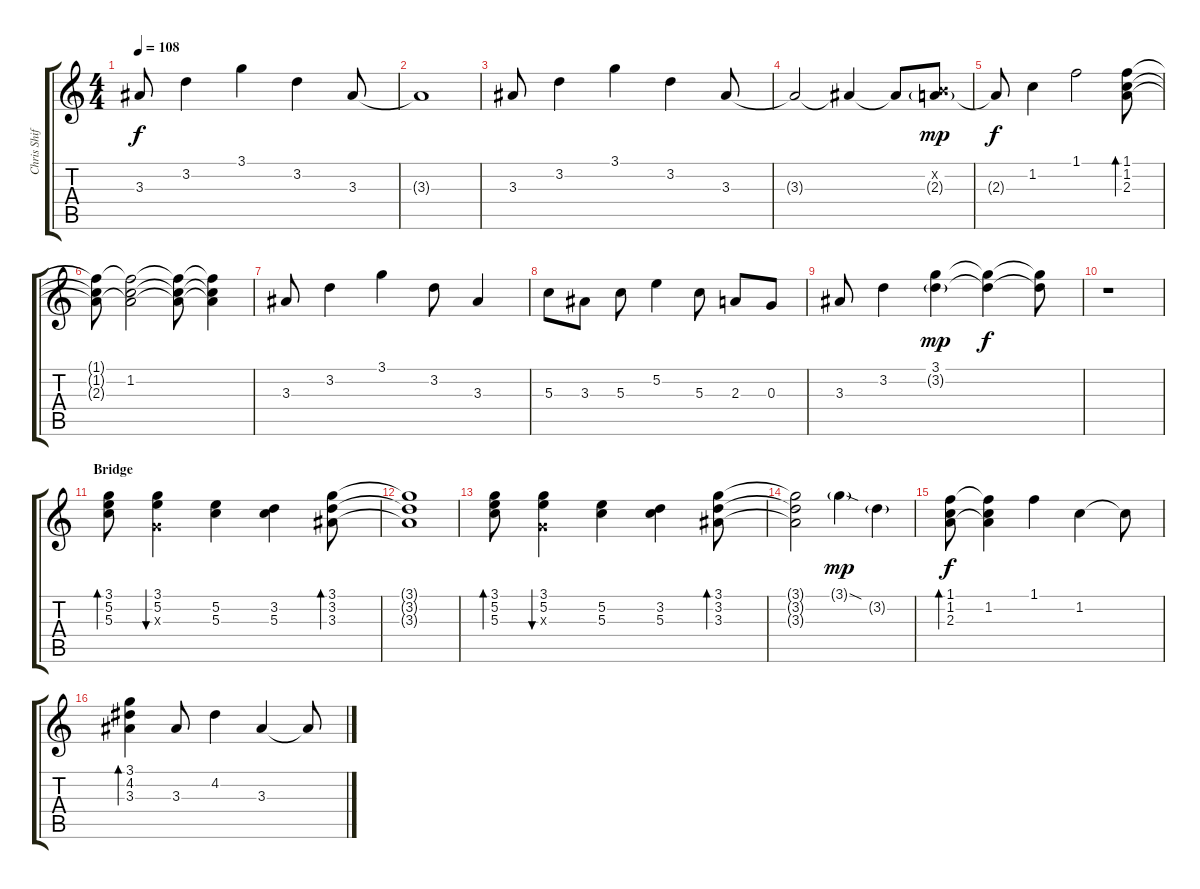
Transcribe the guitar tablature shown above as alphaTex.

\track ("Chris Shifflet (Guitar clean)" "Chris Shif") {instrument electricguitarclean}
\staff {score tabs}
\tuning (E4 B3 G3 D3 A2 E2) {hide}
\ts (4 4)
\tempo 108
\clef g2
\ks c
3.3.8{dy f} 3.2.4 3.1.4 3.2.4 3.3.8 |
3.3{t}.1 |
3.3.8 3.2.4 3.1.4 3.2.4 3.3.8 |
3.3{t}.2 3.3{t}.4 3.3{t}.8 (0.2{x} 2.3{g}).8{dy mp} |
2.3{t}.8{dy f} 1.2.4 1.1.2 (1.1 1.2 2.3).8{bd 120} |
(1.1{t} 1.2{t} 2.3{t}).8 (1.1{t} 1.2 2.3{t}).2 (1.1{t} 1.2{t} 2.3{t}).8 (1.1{t} 1.2{t} 2.3{t}).4 |
3.3.8 3.2.4 3.1.4 3.2.8 3.3.4 |
5.3.8 3.3.8 5.3.8 5.2.4 5.3.8 2.3.8 0.3.8 |
3.3.8 3.2.4 (3.1 3.2{g}).4{dy mp} (3.1{t} 3.2{t}).4{dy f} (3.1{t} 3.2{t}).8 |
r.1 |
\section ("" "Bridge")
(3.1 5.2 5.3).8{bd 60} (3.1 5.2 0.3{x}).4{bu 120} (5.2 5.3).4 (3.2 5.3).4 (3.1 3.2 3.3).8{bd 120} |
(3.1{t} 3.2{t} 3.3{t}).1 |
(3.1 5.2 5.3).8{bd 60} (3.1 5.2 0.3{x}).4{bu 120} (5.2 5.3).4 (3.2 5.3).4 (3.1 3.2 3.3).8{bd 120} |
(3.1{t} 3.2{t} 3.3{t}).2 3.1{sod g}.4{dy mp} 3.2{g}.4 |
(1.1 1.2 2.3).8{bd 240 dy f} (1.1{t} 1.2 2.3{t}).4 1.1.4 1.2.4 1.2{t}.8 |
(3.1 4.2 3.3).4{bd 240} 3.3.8 4.2.4 3.3.4 3.3{t}.8
